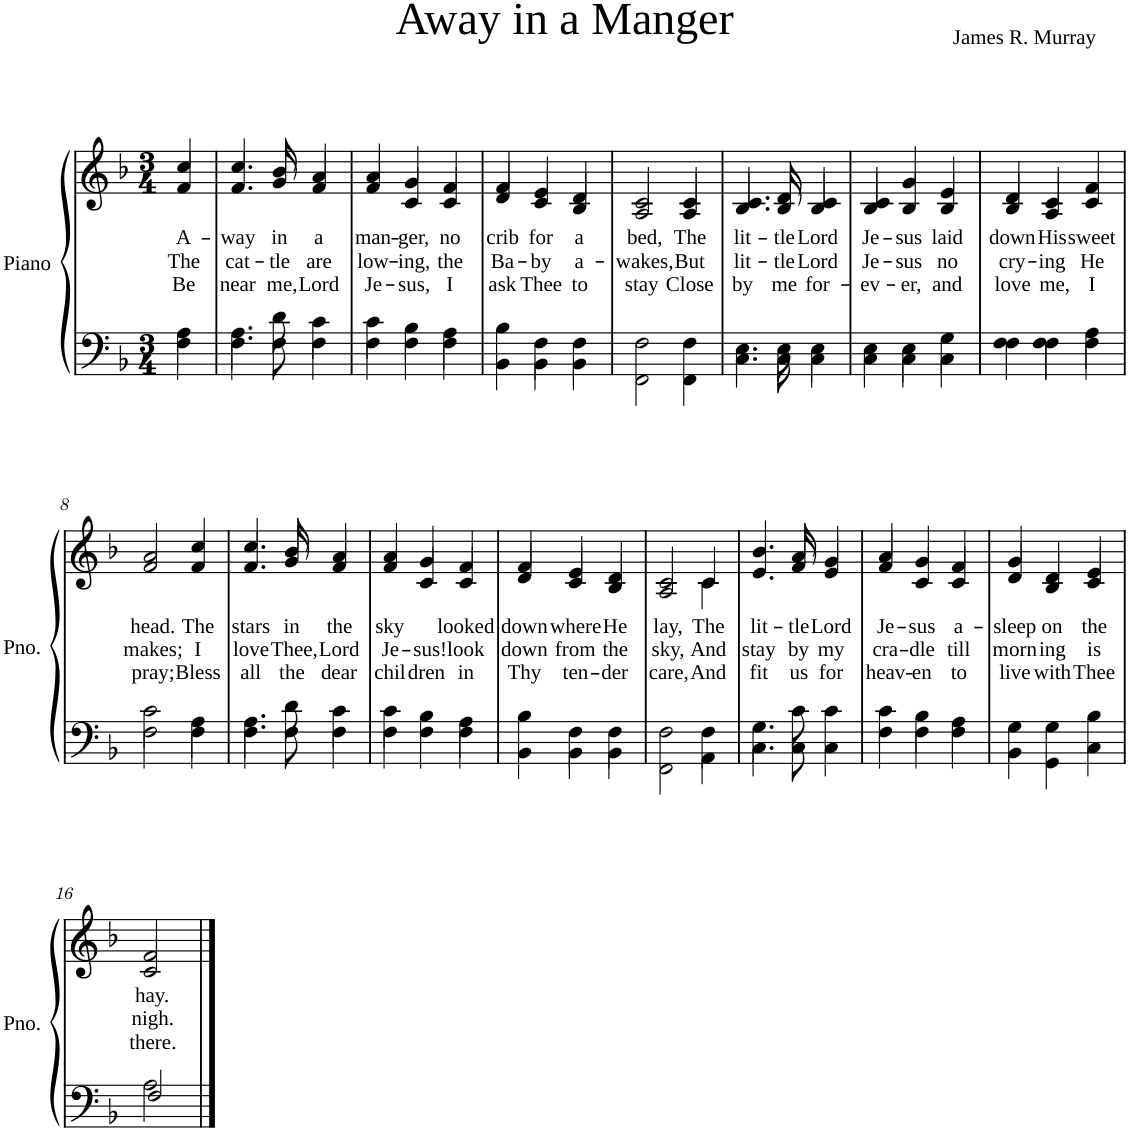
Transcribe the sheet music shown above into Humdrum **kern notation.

**kern	**kern	**text	**text	**text
*part1	*part1	*part1	*part1	*part1
*staff2	*staff1	*staff1	*staff1	*staff1
*I"Piano	*	*	*	*
*I'Pno.	*	*	*	*
*clefF4	*clefG2	*	*	*
*k[b-]	*k[b-]	*	*	*
*M3/4	*M3/4	*	*	*
=	=	=	=	=
*^	*	*	*	*
!	!	!	!LO:LY:b	!LO:LY:b	!LO:LY:b
*	*	*^	*	*	*
4F\	4A\	4cc/	4f/	A-	The	Be
=1	=1	=1	=1	=1	=1	=1
!	!	!	!	!LO:LY:b	!LO:LY:b	!LO:LY:b
4.F\	4.A\	4.cc/	4.f/	-way	cat-	near
!	!	!	!	!LO:LY:b	!LO:LY:b	!LO:LY:b
8F\	8d\	8b-/	8g/	in	-tle	me,
!	!	!	!	!LO:LY:b	!LO:LY:b	!LO:LY:b
4F\	4c\	4a/	4f/	a	are	Lord
=2	=2	=2	=2	=2	=2	=2
!	!	!	!	!LO:LY:b	!LO:LY:b	!LO:LY:b
4F\	4c\	4a/	4f/	man-	low-	Je-
!	!	!	!	!LO:LY:b	!LO:LY:b	!LO:LY:b
4F\	4B-\	4g/	4c/	-ger,	-ing,	-sus,
!	!	!	!	!LO:LY:b	!LO:LY:b	!LO:LY:b
4F\	4A\	4f/	4c/	no	the	I
=3	=3	=3	=3	=3	=3	=3
!	!	!	!	!LO:LY:b	!LO:LY:b	!LO:LY:b
4BB-\	4B-\	4f/	4d/	crib	Ba-	ask
!	!	!	!	!LO:LY:b	!LO:LY:b	!LO:LY:b
4BB-\	4F\	4e/	4c/	for	-by	Thee
!	!	!	!	!LO:LY:b	!LO:LY:b	!LO:LY:b
4BB-\	4F\	4d/	4B-/	a	a-	to
=4	=4	=4	=4	=4	=4	=4
!	!	!	!	!LO:LY:b	!LO:LY:b	!LO:LY:b
2FF\	2F\	2c/	2A/	bed,	-wakes,	stay
!	!	!	!	!LO:LY:b	!LO:LY:b	!LO:LY:b
4FF\	4F\	4c/	4A/	The	But	Close
=5	=5	=5	=5	=5	=5	=5
!	!	!	!	!LO:LY:b	!LO:LY:b	!LO:LY:b
4.C\	4.E\	4.c/	4.B-/	lit-	lit-	by
!	!	!	!	!LO:LY:b	!LO:LY:b	!LO:LY:b
8C\	8E\	8d/	8B-/	-tle	-tle	me
!	!	!	!	!LO:LY:b	!LO:LY:b	!LO:LY:b
4C\	4E\	4c/	4B-/	Lord	Lord	for-
=6	=6	=6	=6	=6	=6	=6
!	!	!	!	!LO:LY:b	!LO:LY:b	!LO:LY:b
4C\	4E\	4c/	4B-/	Je-	Je-	-ev-
!	!	!	!	!LO:LY:b	!LO:LY:b	!LO:LY:b
4C\	4E\	4g/	4B-/	-sus	-sus	-er,
!	!	!	!	!LO:LY:b	!LO:LY:b	!LO:LY:b
4C\	4G\	4e/	4B-/	laid	no	and
=7	=7	=7	=7	=7	=7	=7
!	!	!	!	!LO:LY:b	!LO:LY:b	!LO:LY:b
4F\	4F\	4d/	4B-/	down	cry-	love
!	!	!	!	!LO:LY:b	!LO:LY:b	!LO:LY:b
4F\	4F\	4c/	4A/	His	-ing	me,
!	!	!	!	!LO:LY:b	!LO:LY:b	!LO:LY:b
4F\	4A\	4f/	4c/	sweet	He	I
!!LO:LB:g=z	!!
=8	=8	=8	=8	=8	=8	=8
!	!	!	!	!LO:LY:b	!LO:LY:b	!LO:LY:b
2F\	2c\	2a/	2f/	head.	makes;	pray;
!	!	!	!	!LO:LY:b	!LO:LY:b	!LO:LY:b
4F\	4A\	4cc/	4f/	The	I	Bless
=9	=9	=9	=9	=9	=9	=9
!	!	!	!	!LO:LY:b	!LO:LY:b	!LO:LY:b
4.F\	4.A\	4.cc/	4.f/	stars	love	all
!	!	!	!	!LO:LY:b	!LO:LY:b	!LO:LY:b
8F\	8d\	8b-/	8g/	in	Thee,	the
!	!	!	!	!LO:LY:b	!LO:LY:b	!LO:LY:b
4F\	4c\	4a/	4f/	the	Lord	dear
=10	=10	=10	=10	=10	=10	=10
!	!	!	!	!LO:LY:b	!LO:LY:b	!LO:LY:b
4F\	4c\	4a/	4f/	sky	Je-	chil-
!	!	!	!	!	!LO:LY:b	!LO:LY:b
4F\	4B-\	4g/	4c/	.	-sus!	-dren
!	!	!	!	!LO:LY:b	!LO:LY:b	!LO:LY:b
4F\	4A\	4f/	4c/	looked	look	in
=11	=11	=11	=11	=11	=11	=11
!	!	!	!	!LO:LY:b	!LO:LY:b	!LO:LY:b
4BB-\	4B-\	4f/	4d/	down	down	Thy
!	!	!	!	!LO:LY:b	!LO:LY:b	!LO:LY:b
4BB-\	4F\	4e/	4c/	where	from	ten-
!	!	!	!	!LO:LY:b	!LO:LY:b	!LO:LY:b
4BB-\	4F\	4d/	4B-/	He	the	-der
=12	=12	=12	=12	=12	=12	=12
!	!	!	!	!LO:LY:b	!LO:LY:b	!LO:LY:b
2FF\	2F\	2c/	2A/	lay,	sky,	care,
!	!	!	!	!LO:LY:b	!LO:LY:b	!LO:LY:b
4AA\	4F\	4c/	4c\	The	And	And
=13	=13	=13	=13	=13	=13	=13
!	!	!	!	!LO:LY:b	!LO:LY:b	!LO:LY:b
4.C\	4.G\	4.b-/	4.e/	lit-	stay	fit
!	!	!	!	!LO:LY:b	!LO:LY:b	!LO:LY:b
8C\	8c\	8a/	8f/	-tle	by	us
!	!	!	!	!LO:LY:b	!LO:LY:b	!LO:LY:b
4C\	4c\	4g/	4e/	Lord	my	for
=14	=14	=14	=14	=14	=14	=14
!	!	!	!	!LO:LY:b	!LO:LY:b	!LO:LY:b
4F\	4c\	4a/	4f/	Je-	cra-	heav-
!	!	!	!	!LO:LY:b	!LO:LY:b	!LO:LY:b
4F\	4B-\	4g/	4c/	-sus	-dle	-en
!	!	!	!	!LO:LY:b	!LO:LY:b	!LO:LY:b
4F\	4A\	4f/	4c/	a-	till	to
=15	=15	=15	=15	=15	=15	=15
!	!	!	!	!LO:LY:b	!LO:LY:b	!LO:LY:b
4BB-\	4G\	4g/	4d/	-sleep	morn-	live
!	!	!	!	!LO:LY:b	!LO:LY:b	!LO:LY:b
4GG\	4G\	4d/	4B-/	on	-ing	with
!	!	!	!	!LO:LY:b	!LO:LY:b	!LO:LY:b
4C\	4B-\	4e/	4c/	the	is	Thee
!!LO:LB:g=z	!!
=16	=16	=16	=16	=16	=16	=16
!	!	!	!	!LO:LY:b	!LO:LY:b	!LO:LY:b
2F/	2A\	2f/	2c/	hay.	nigh.	there.
4ryy	4ryy	4ryy	4ryy	.	.	.
*v	*v	*	*	*	*	*
*	*v	*v	*	*	*
==	==	==	==	==
*-	*-	*-	*-	*-
